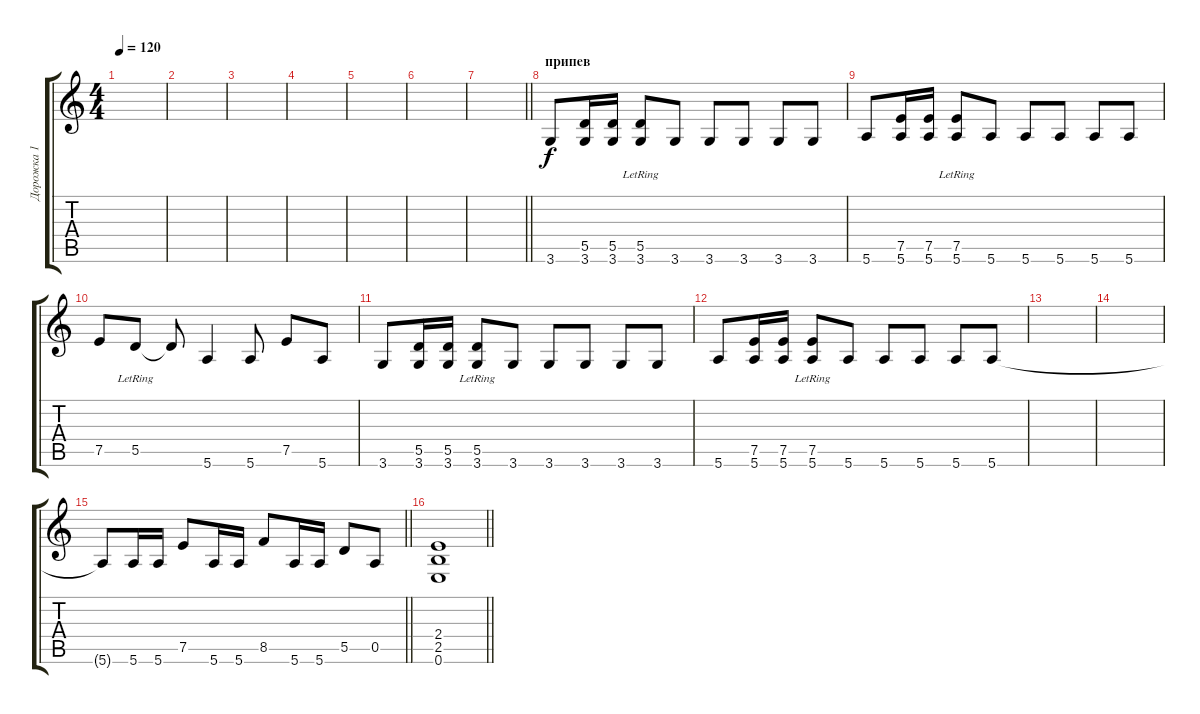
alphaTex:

\track ("Дорожка 1" "Дорожка 1") {instrument distortionguitar}
\staff {score tabs}
\tuning (E4 B3 G3 D3 A2 E2) {hide}
\ts (4 4)
\tempo 120
\clef g2
\ks c
|
|
|
|
|
|
\barLineRight lightlight
|
\section ("" "припев")
3.6.8 (5.5 3.6).16 (5.5 3.6).16 (5.5{lr} 3.6).8 3.6.8 3.6.8 3.6.8 3.6.8 3.6.8 |
5.6.8 (7.5 5.6).16 (7.5 5.6).16 (7.5{lr} 5.6).8 5.6.8 5.6.8 5.6.8 5.6.8 5.6.8 |
7.5.8 5.5{lr}.8 5.5{t}.8 5.6.4 5.6.8 7.5.8 5.6.8 |
3.6.8 (5.5 3.6).16 (5.5 3.6).16 (5.5{lr} 3.6).8 3.6.8 3.6.8 3.6.8 3.6.8 3.6.8 |
5.6.8 (7.5 5.6).16 (7.5 5.6).16 (7.5{lr} 5.6).8 5.6.8 5.6.8 5.6.8 5.6.8 5.6.8 |
|
|
\barLineRight lightlight
5.6{t}.8 5.6.16 5.6.16 7.5.8 5.6.16 5.6.16 8.5.8 5.6.16 5.6.16 5.5.8 0.5.8 |
\barLineRight lightlight
(2.4 2.5 0.6).1
